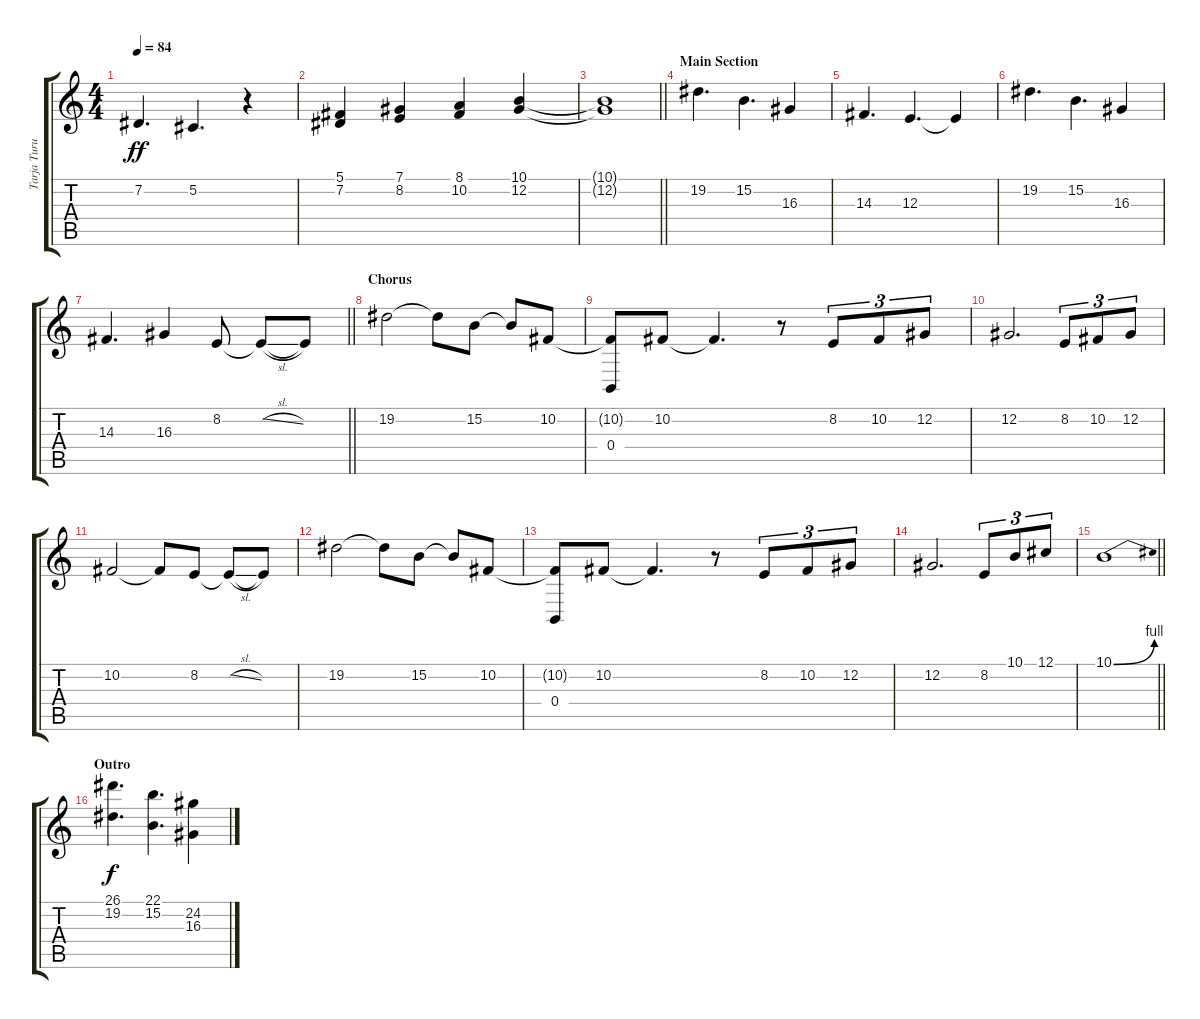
\track ("Tarja Turunen" "Tarja Turu") {instrument voiceoohs}
\staff {score tabs}
\tuning (Db4 Ab3 E3 B2 Gb2 Db2) {hide}
\ts (4 4)
\tempo 84
\clef g2
\ks c
7.2.4{d dy ff} 5.2.4{d} r.4 |
(5.1 7.2).4 (7.1 8.2).4 (8.1 10.2).4 (10.1 12.2).4 |
\barLineRight lightlight
(10.1{t} 12.2{t}).1 |
\section ("" "Main Section")
19.2.4{d instrument choiraahs} 15.2.4{d} 16.3.4 |
14.3.4{d} 12.3.4{d} 12.3{t}.4 |
19.2.4{d} 15.2.4{d} 16.3.4 |
\barLineRight lightlight
14.3.4{d} 16.3.4 8.2.8 8.2{sl t}.8 8.2{t}.8 |
\section ("" "Chorus")
19.2.2 19.2{t}.8 15.2.8 15.2{t}.8 10.2.8 |
(10.2{t} 0.4).8 10.2.8 10.2{t}.4{d} r.8 8.2.8{tu (3 2)} 10.2.8{tu (3 2)} 12.2.8{tu (3 2)} |
12.2.2{d} 8.2.8{tu (3 2)} 10.2.8{tu (3 2)} 12.2.8{tu (3 2)} |
10.2.2 10.2{t}.8 8.2.8 8.2{sl t}.8 8.2{t}.8 |
19.2.2 19.2{t}.8 15.2.8 15.2{t}.8 10.2.8 |
(10.2{t} 0.4).8 10.2.8 10.2{t}.4{d} r.8 8.2.8{tu (3 2)} 10.2.8{tu (3 2)} 12.2.8{tu (3 2)} |
12.2.2{d} 8.2.8{tu (3 2)} 10.1.8{tu (3 2)} 12.1.8{tu (3 2)} |
\barLineRight lightlight
10.1{be (bend 0 0 60 4)}.1 |
\section ("" "Outro")
(26.1 19.2).4{d dy f} (22.1 15.2).4{d} (24.2 16.3).4
